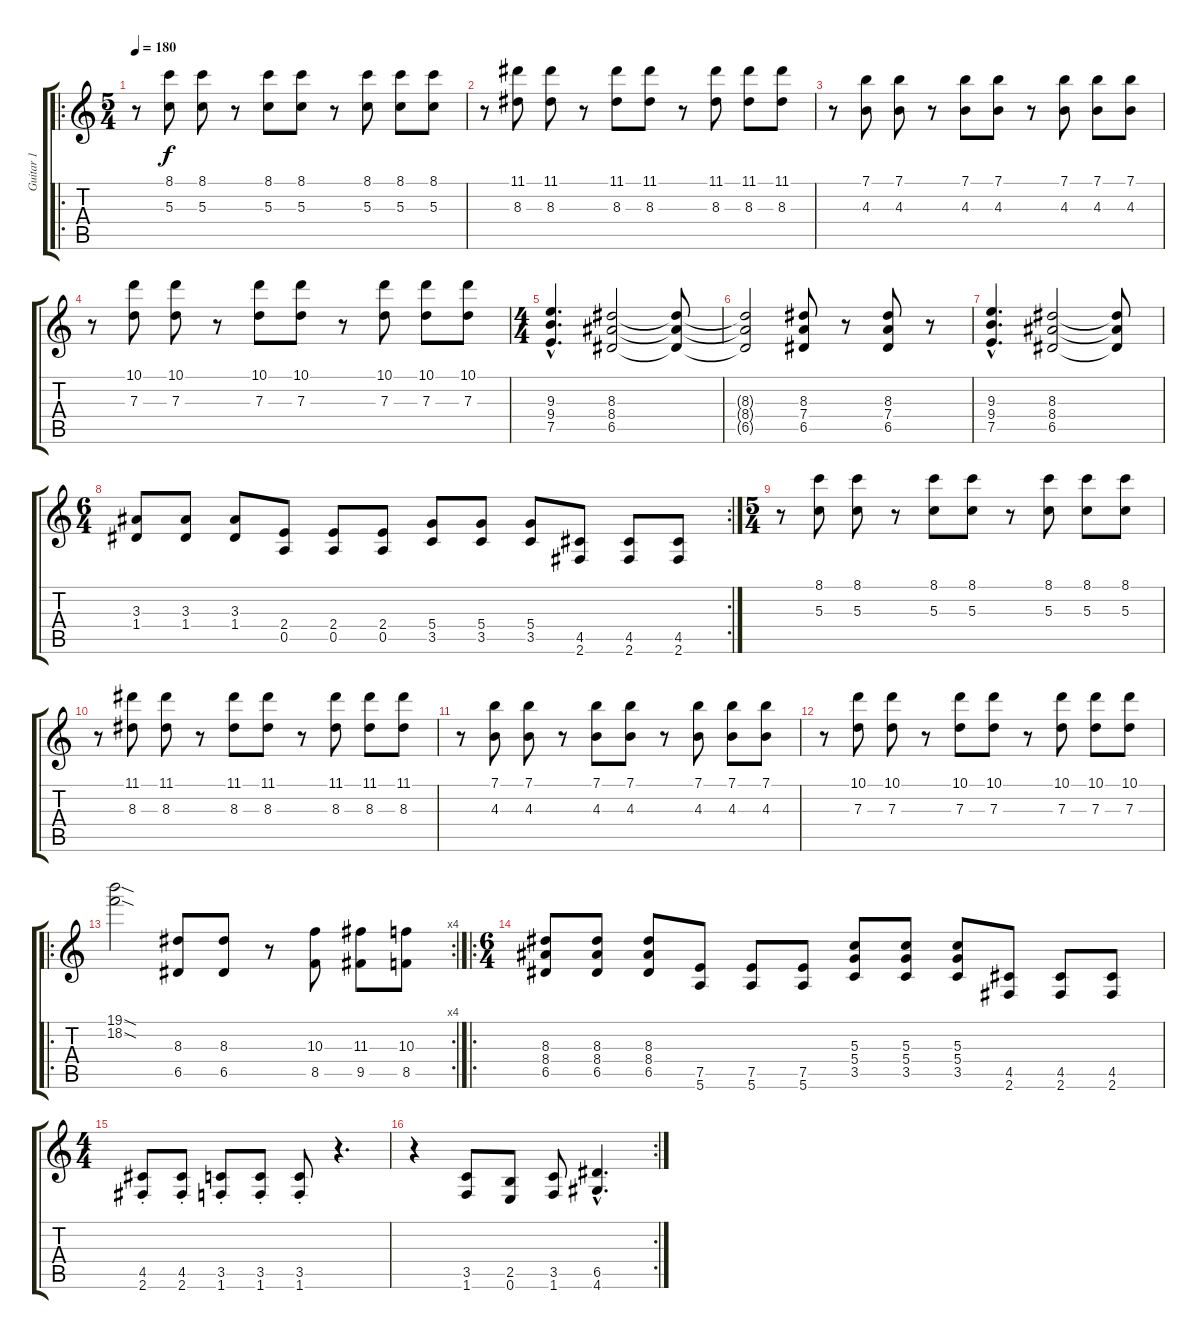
\track ("Guitar 1" "Guitar 1") {instrument distortionguitar}
\staff {score tabs}
\tuning (E4 B3 G3 D3 A2 E2) {hide}
\ro
\ts (5 4)
\tempo 180
\clef g2
\ks c
r.8{dy f instrument distortionguitar} (8.1 5.3).8 (8.1 5.3).8 r.8 (8.1 5.3).8 (8.1 5.3).8 r.8 (8.1 5.3).8 (8.1 5.3).8 (8.1 5.3).8 |
r.8 (11.1 8.3).8 (11.1 8.3).8 r.8 (11.1 8.3).8 (11.1 8.3).8 r.8 (11.1 8.3).8 (11.1 8.3).8 (11.1 8.3).8 |
r.8 (7.1 4.3).8 (7.1 4.3).8 r.8 (7.1 4.3).8 (7.1 4.3).8 r.8 (7.1 4.3).8 (7.1 4.3).8 (7.1 4.3).8 |
r.8 (10.1 7.3).8 (10.1 7.3).8 r.8 (10.1 7.3).8 (10.1 7.3).8 r.8 (10.1 7.3).8 (10.1 7.3).8 (10.1 7.3).8 |
\ts (4 4)
(9.3{hac} 9.4{hac} 7.5{hac}).4{d instrument electricguitarjazz} (8.3 8.4 6.5).2 (8.3{t} 8.4{t} 6.5{t}).8 |
(8.3{t} 8.4{t} 6.5{t}).2 (8.3 7.4 6.5).8 r.8 (8.3 7.4 6.5).8 r.8 |
(9.3{hac} 9.4{hac} 7.5{hac}).4{d instrument electricguitarjazz} (8.3 8.4 6.5).2 (8.3{t} 8.4{t} 6.5{t}).8 |
\rc 2
\ts (6 4)
(3.3 1.4).8{instrument distortionguitar} (3.3 1.4).8 (3.3 1.4).8 (2.4 0.5).8 (2.4 0.5).8 (2.4 0.5).8 (5.4 3.5).8 (5.4 3.5).8 (5.4 3.5).8 (4.5 2.6).8 (4.5 2.6).8 (4.5 2.6).8 |
\ts (5 4)
r.8 (8.1 5.3).8 (8.1 5.3).8 r.8 (8.1 5.3).8 (8.1 5.3).8 r.8 (8.1 5.3).8 (8.1 5.3).8 (8.1 5.3).8 |
r.8 (11.1 8.3).8 (11.1 8.3).8 r.8 (11.1 8.3).8 (11.1 8.3).8 r.8 (11.1 8.3).8 (11.1 8.3).8 (11.1 8.3).8 |
r.8 (7.1 4.3).8 (7.1 4.3).8 r.8 (7.1 4.3).8 (7.1 4.3).8 r.8 (7.1 4.3).8 (7.1 4.3).8 (7.1 4.3).8 |
r.8 (10.1 7.3).8 (10.1 7.3).8 r.8 (10.1 7.3).8 (10.1 7.3).8 r.8 (10.1 7.3).8 (10.1 7.3).8 (10.1 7.3).8 |
\ro
\rc 4
(19.1{sod} 18.2{sod}).2 (8.3 6.5).8 (8.3 6.5).8 r.8 (10.3 8.5).8 (11.3 9.5).8 (10.3 8.5).8 |
\ro
\ts (6 4)
(8.3 8.4 6.5).8 (8.3 8.4 6.5).8 (8.3 8.4 6.5).8 (7.5 5.6).8 (7.5 5.6).8 (7.5 5.6).8 (5.3 5.4 3.5).8 (5.3 5.4 3.5).8 (5.3 5.4 3.5).8 (4.5 2.6).8 (4.5 2.6).8 (4.5 2.6).8 |
\ts (4 4)
(4.5{st} 2.6{st}).8 (4.5{st} 2.6{st}).8 (3.5{st} 1.6{st}).8 (3.5{st} 1.6{st}).8 (3.5{st} 1.6{st}).8 r.4{d} |
\rc 2
r.4 (3.5 1.6).8 (2.5 0.6).8 (3.5 1.6).8 (6.5{hac} 4.6{hac}).4{d}
